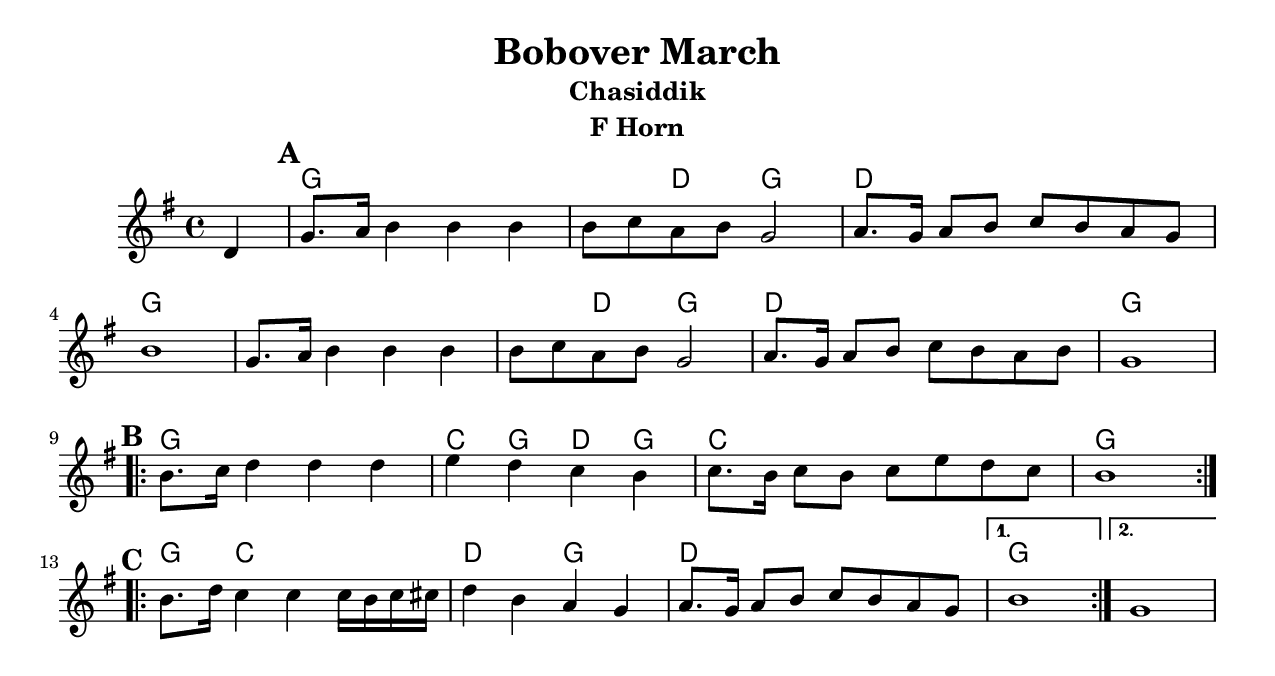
\version "2.18.0"
\include "english.ly"
\pointAndClickOff
\paper{
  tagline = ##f
  print-all-headers = ##t
  #(set-paper-size "letter")
}
date = #(strftime "%d-%m-%Y" (localtime (current-time)))

%\markup{ \italic{ " Updated " \date  }  }

%\markup{ Got something to say? }

global = {
  \clef treble
  \key g \major
  \time 4/4
  \set Score.markFormatter = #format-mark-box-alphabet
}

%#################################### Melody ########################
melody = \relative c' {
  \global

  \partial 4*1 d4    %lead in notes
  \mark \default
  g8. a16 b4 b b
  b8 c a b g2
  a8. g16 a8 b c b a g
  b1

  g8. a16 b4 b b
  b8 c a b g2
  a8. g16 a8 b c b a b
  g1

  \repeat volta 2{
    \mark \default
    b8. c16 d4 d  d|
    e4 d c b
    c8. b16 c8 b c e d c
    b1
  }
  %\alternative { { }{ } }

  \repeat volta 2{
    \mark \default
    b8. d16 c4 c c16 b c cs|
    d4 b a g
    a8. g16 a8 b c b a g

  }
  \alternative { {b1 }{g1 } }

}
%################################# Lyrics #####################
%\addlyrics{  }
%################################# Chords #######################
harmonies = \chordmode {
  s4
  g4*5
  d4
  g2
  d1
  g4*9
  d4
  g2
  d1
  g1
  %
  g1
  c4
  g4
  d4 %?
  g4
  c1
  g1
  %
  g4
  c4*3
  d2
  g2
  d1
  g1*2

}

\score {
  <<
    \new ChordNames {
      \set chordChanges = ##f
      \harmonies
    }
    \new Staff
    \melody
  >>
  \header{
    title= "Bobover March"
    subtitle="Chasiddik"
    composer= ""
    instrument = "F Horn"
    arranger= ""
  }
  \layout{indent = 1.0\cm}
  \midi {
    \tempo 4 = 120

    % \midi { }
  }
}
%{
% more verses:
\markup{}
\markup {
  \fill-line {
    \hspace #0.1 % distance from left margin
    \column {
      \line { "1."
	\column {
	  ""
	}
      }
      \hspace #0.2 % vertical distance between verses
      \line { "2."
	\column {
	 ""
	}
      }
    }
    \hspace #0.1  % horiz. distance between columns
    \column {
      \line { "3."
	\column {
	  ""
	}
      }
      \hspace #0.2 % distance between verses
      \line { "4."
	\column {
	 ""
	}
      }
    }
    \hspace #0.1 % distance to right margin
  }
}

%}
